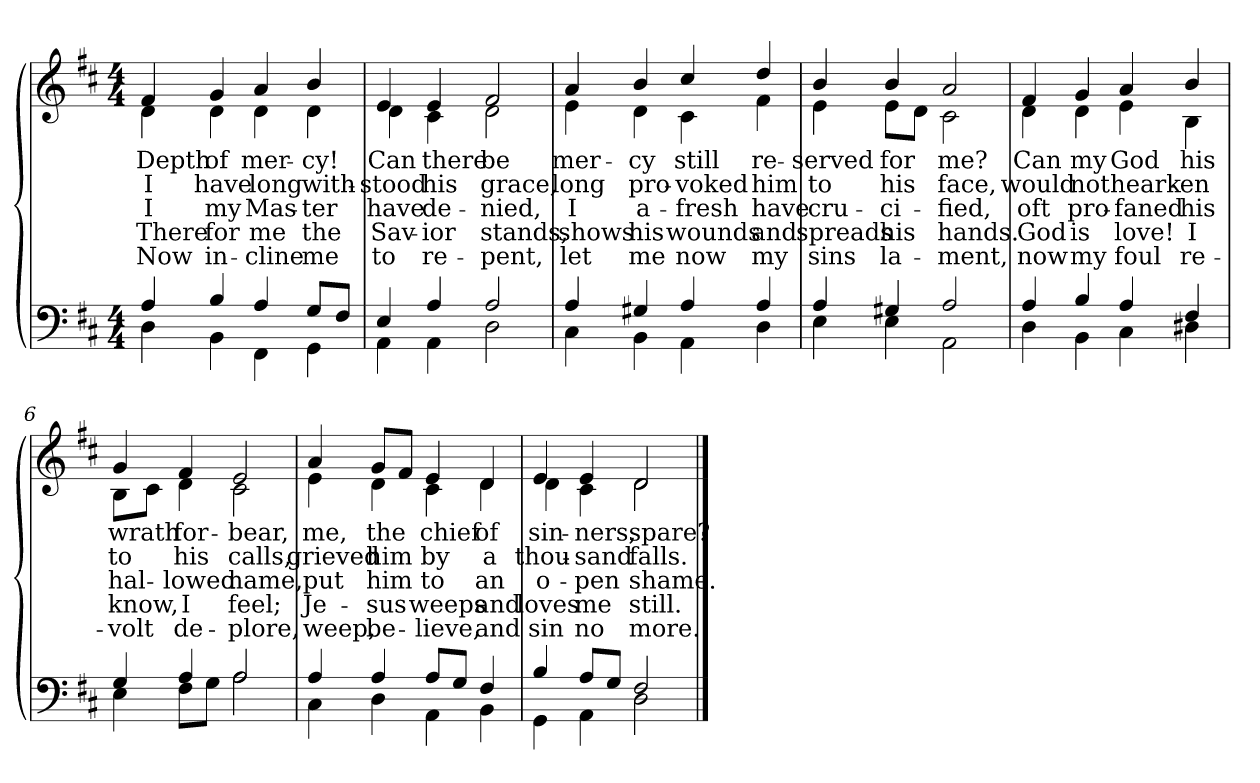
**kern	**kern	**text	**text	**text	**text	**text
*part2	*part1	*part1	*part1	*part1	*part1	*part1
*staff2	*staff1	*staff1	*staff1	*staff1	*staff1	*staff1
*clefF4	*clefG2	*	*	*	*	*
*k[f#c#]	*k[f#c#]	*	*	*	*	*
*M4/4	*M4/4	*	*	*	*	*
=1	=1	=1	=1	=1	=1	=1
*^	*	*	*	*	*	*
!	!	!LO:TX:b:i:t=Verse	!	!	!	!	!
!	!	!	!LO:LY:b	!LO:LY:b	!LO:LY:b	!LO:LY:b	!LO:LY:b
*	*	*^	*	*	*	*	*
4A/	4D\	4f#/	4d\	Depth	I	I	There	Now
!	!	!	!	!LO:LY:b	!LO:LY:b	!LO:LY:b	!LO:LY:b	!LO:LY:b
4B/	4BB\	4g/	4d\	of	have	my	for	in-
!	!	!	!	!LO:LY:b	!LO:LY:b	!LO:LY:b	!LO:LY:b	!LO:LY:b
4A/	4FF#\	4a/	4d\	mer-	long	Mas-	me	-cline
!	!	!	!	!LO:LY:b	!LO:LY:b	!LO:LY:b	!LO:LY:b	!LO:LY:b
8G/L	4GG\	4b/	4d\	-cy!	with-	-ter	the	me
8F#/J	.	.	.	.	.	.	.	.
=2	=2	=2	=2	=2	=2	=2	=2	=2
!	!	!	!	!LO:LY:b	!LO:LY:b	!LO:LY:b	!LO:LY:b	!LO:LY:b
4E/	4AA\	4e/	4d\	Can	-stood	have	Sav-	to
!	!	!	!	!LO:LY:b	!LO:LY:b	!LO:LY:b	!LO:LY:b	!LO:LY:b
4A/	4AA\	4e/	4c#\	there	his	de-	-ior	re-
!	!	!	!	!LO:LY:b	!LO:LY:b	!LO:LY:b	!LO:LY:b	!LO:LY:b
2A/	2D\	2f#/	2d\	be	grace,	-nied,	stands,	-pent,
!!LO:LB:g=z	!!
=3	=3	=3	=3	=3	=3	=3	=3	=3
!	!	!	!	!LO:LY:b	!LO:LY:b	!LO:LY:b	!LO:LY:b	!LO:LY:b
4A/	4C#\	4a/	4e\	mer-	long	I	shows	let
!	!	!	!	!LO:LY:b	!LO:LY:b	!LO:LY:b	!LO:LY:b	!LO:LY:b
4G#X/	4BB\	4b/	4d\	-cy	pro-	a-	his	me
!	!	!	!	!LO:LY:b	!LO:LY:b	!LO:LY:b	!LO:LY:b	!LO:LY:b
4A/	4AA\	4cc#/	4c#\	still	-voked	-fresh	wounds	now
!	!	!	!	!LO:LY:b	!LO:LY:b	!LO:LY:b	!LO:LY:b	!LO:LY:b
4A/	4D\	4dd/	4f#\	re-	him	have	and	my
=4	=4	=4	=4	=4	=4	=4	=4	=4
!	!	!	!	!LO:LY:b	!LO:LY:b	!LO:LY:b	!LO:LY:b	!LO:LY:b
4A/	4E\	4b/	4e\	-served	to	cru-	spreads	sins
!	!	!	!	!LO:LY:b	!LO:LY:b	!LO:LY:b	!LO:LY:b	!LO:LY:b
4G#X/	4E\	4b/	8e\L	for	his	-ci-	his	la-
.	.	.	8d\J	.	.	.	.	.
!	!	!	!	!LO:LY:b	!LO:LY:b	!LO:LY:b	!LO:LY:b	!LO:LY:b
2A/	2AA\	2a/	2c#\	me?	face,	-fied,	hands.	-ment,
!!LO:LB:g=z	!!
=5	=5	=5	=5	=5	=5	=5	=5	=5
!	!	!	!	!LO:LY:b	!LO:LY:b	!LO:LY:b	!LO:LY:b	!LO:LY:b
4A/	4D\	4f#/	4d\	Can	would	oft	God	now
!	!	!	!	!LO:LY:b	!LO:LY:b	!LO:LY:b	!LO:LY:b	!LO:LY:b
4B/	4BB\	4g/	4d\	my	not	pro-	is	my
!	!	!	!	!LO:LY:b	!LO:LY:b	!LO:LY:b	!LO:LY:b	!LO:LY:b
4A/	4C#\	4a/	4e\	God	heark-	-faned	love!	foul
!	!	!	!	!LO:LY:b	!LO:LY:b	!LO:LY:b	!LO:LY:b	!LO:LY:b
4F#/	4D#X\	4b/	4B\	his	-en	his	I	re-
=6	=6	=6	=6	=6	=6	=6	=6	=6
!	!	!	!	!LO:LY:b	!LO:LY:b	!LO:LY:b	!LO:LY:b	!LO:LY:b
4G/	4E\	4g/	8B\L	wrath	to	hal-	know,	-volt
.	.	.	8c#\J	.	.	.	.	.
!	!	!	!	!LO:LY:b	!LO:LY:b	!LO:LY:b	!LO:LY:b	!LO:LY:b
4A/	8F#\L	4f#/	4d\	for-	his	-lowed	I	de-
.	8G\J	.	.	.	.	.	.	.
!	!	!	!	!LO:LY:b	!LO:LY:b	!LO:LY:b	!LO:LY:b	!LO:LY:b
2A/	2A\	2e/	2c#\	-bear,	calls,	name,	feel;	-plore,
!!LO:LB:g=z	!!
=7	=7	=7	=7	=7	=7	=7	=7	=7
!	!	!	!	!LO:LY:b	!LO:LY:b	!LO:LY:b	!LO:LY:b	!LO:LY:b
4A/	4C#\	4a/	4e\	me,	grieved	put	Je-	weep,
!	!	!	!	!LO:LY:b	!LO:LY:b	!LO:LY:b	!LO:LY:b	!LO:LY:b
4A/	4D\	8g/L	4d\	the	him	him	-sus	be-
.	.	8f#/J	.	.	.	.	.	.
!	!	!	!	!LO:LY:b	!LO:LY:b	!LO:LY:b	!LO:LY:b	!LO:LY:b
8A/L	4AA\	4e/	4c#\	chief	by	to	weeps	-lieve,
8G/J	.	.	.	.	.	.	.	.
!	!	!	!	!LO:LY:b	!LO:LY:b	!LO:LY:b	!LO:LY:b	!LO:LY:b
4F#/	4BB\	4d/	4d\	of	a	an	and	and
=8	=8	=8	=8	=8	=8	=8	=8	=8
!	!	!	!	!LO:LY:b	!LO:LY:b	!LO:LY:b	!LO:LY:b	!LO:LY:b
4B/	4GG\	4e/	4d\	sin-	thou-	o-	loves	sin
!	!	!	!	!LO:LY:b	!LO:LY:b	!LO:LY:b	!LO:LY:b	!LO:LY:b
8A/L	4AA\	4e/	4c#\	-ners,	-sand	-pen	me	no
8G/J	.	.	.	.	.	.	.	.
!	!	!	!	!LO:LY:b	!LO:LY:b	!LO:LY:b	!LO:LY:b	!LO:LY:b
2F#/	2D\	2d/	2d\	spare?	falls.	shame.	still.	more.
*v	*v	*	*	*	*	*	*	*
*	*v	*v	*	*	*	*	*
==	==	==	==	==	==	==
*-	*-	*-	*-	*-	*-	*-
